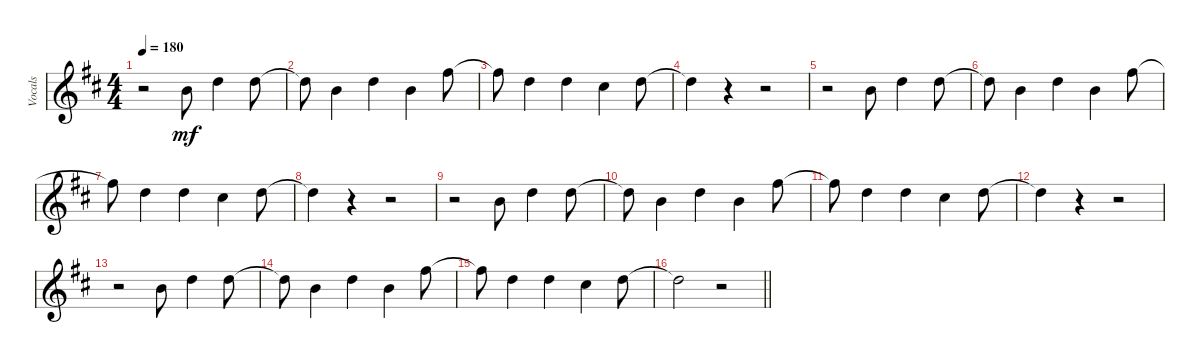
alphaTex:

\track ("Vocals" "Vocals") {instrument flute}
\staff {score}
\tuning (E4 B3 G3 D3 A2 E2 B1) {hide}
\ts (4 4)
\tempo 180
\clef g2
\ks d
r.2{dy mf} 7.1.8 10.1.4 10.1.8 |
10.1{t}.8 7.1.4 10.1.4 7.1.4 14.1.8 |
14.1{t}.8 10.1.4 10.1.4 9.1.4 10.1.8 |
10.1{t}.4 r.4 r.2 |
r.2 7.1.8 10.1.4 10.1.8 |
10.1{t}.8 7.1.4 10.1.4 7.1.4 14.1.8 |
14.1{t}.8 10.1.4 10.1.4 9.1.4 10.1.8 |
10.1{t}.4 r.4 r.2 |
r.2 7.1.8 10.1.4 10.1.8 |
10.1{t}.8 7.1.4 10.1.4 7.1.4 14.1.8 |
14.1{t}.8 10.1.4 10.1.4 9.1.4 10.1.8 |
10.1{t}.4 r.4 r.2 |
r.2 7.1.8 10.1.4 10.1.8 |
10.1{t}.8 7.1.4 10.1.4 7.1.4 14.1.8 |
14.1{t}.8 10.1.4 10.1.4 9.1.4 10.1.8 |
\barLineRight lightlight
10.1{t}.2 r.2
